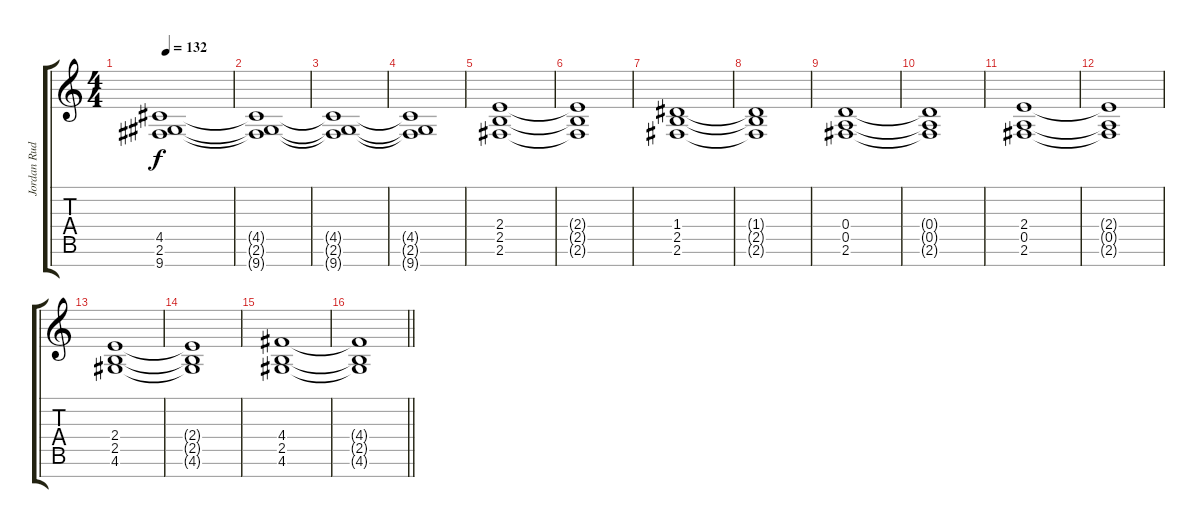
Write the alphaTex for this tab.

\track ("Jordan Rudess - Right Hand Effects I" "Jordan Rud") {instrument fx1rain}
\staff {score tabs}
\tuning (E5 B4 G4 D4 A3 E3 B2) {hide}
\ts (4 4)
\tempo 132
\clef g2
\ks c
(4.5 2.6 9.7).1{dy f} |
(4.5{t} 2.6{t} 9.7{t}).1 |
(4.5{t} 2.6{t} 9.7{t}).1 |
(4.5{t} 2.6{t} 9.7{t}).1 |
(2.4 2.5 2.6).1 |
(2.4{t} 2.5{t} 2.6{t}).1 |
(1.4 2.5 2.6).1 |
(1.4{t} 2.5{t} 2.6{t}).1 |
(0.4 0.5 2.6).1 |
(0.4{t} 0.5{t} 2.6{t}).1 |
(2.4 0.5 2.6).1 |
(2.4{t} 0.5{t} 2.6{t}).1 |
(2.4 2.5 4.6).1 |
(2.4{t} 2.5{t} 4.6{t}).1 |
(4.4 2.5 4.6).1 |
\barLineRight lightlight
(4.4{t} 2.5{t} 4.6{t}).1
